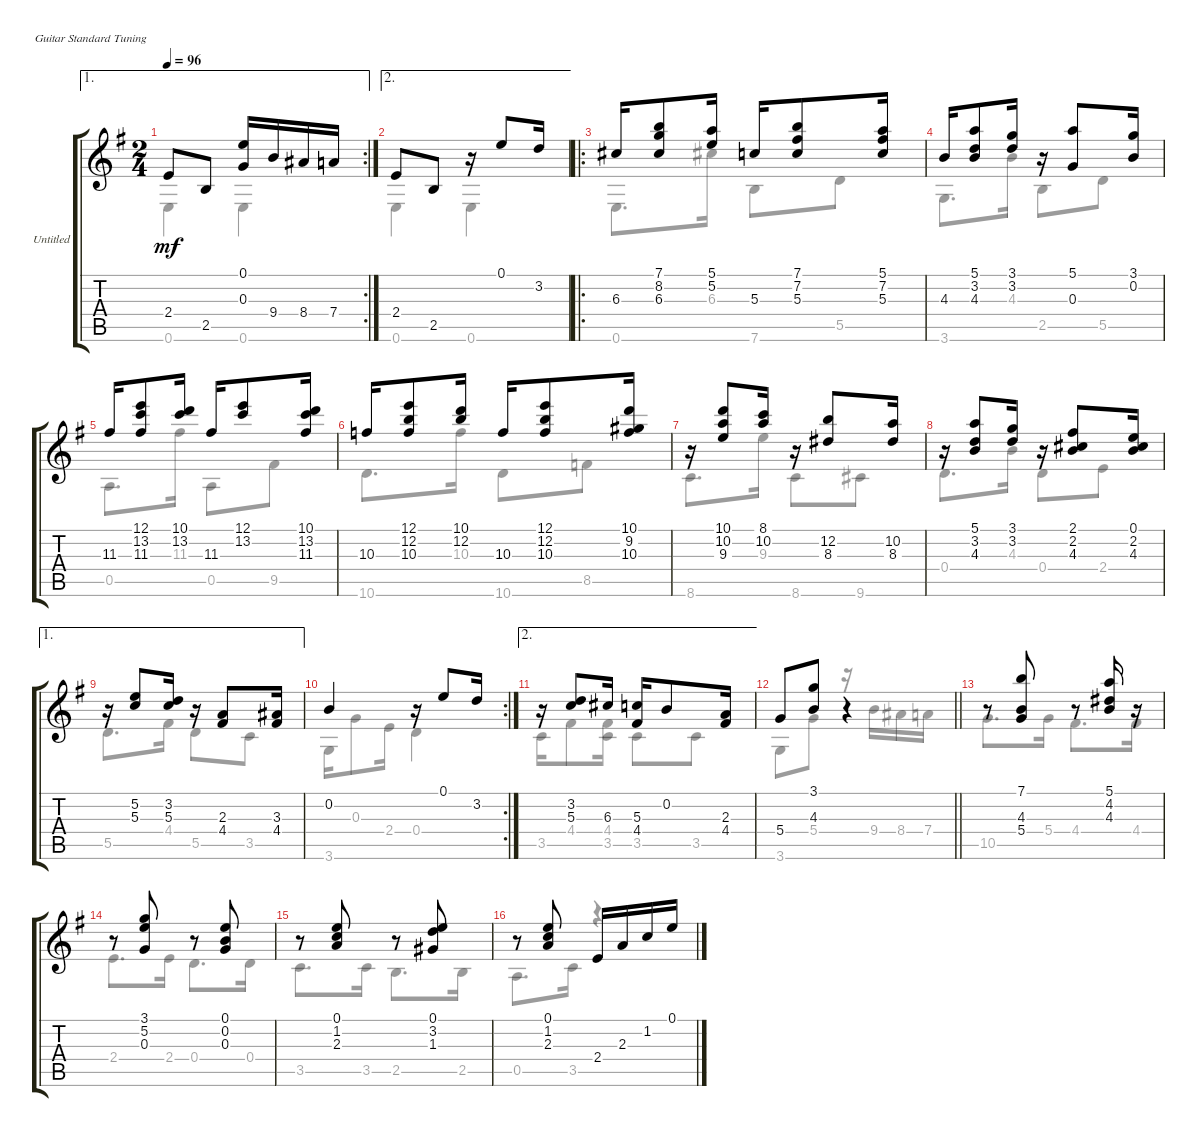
\bracketExtendMode groupsimilarinstruments
\firstSystemTrackNameOrientation horizontal
\otherSystemsTrackNameOrientation horizontal
\track ("Untitled" "Untitled") {instrument acousticguitarnylon}
\staff {score tabs}
\tuning (E4 B3 G3 D3 A2 E2)
\voice
\ae 1
\rc 2
\ts (2 4)
\tempo 96
\clef g2
\ks g
2.4.8{dy mf} 2.5.8 (0.1 0.3).16 9.4.16 8.4.16 7.4.16 |
\ae 2
2.4.8 2.5.8 r.16 0.1.8 3.2.16 |
\ro
6.3.16 (7.1 8.2 6.3).8 (5.1 5.2).16 5.3.16 (7.1 7.2 5.3).8 (5.1 7.2 5.3).16 |
4.3.16 (5.1 3.2 4.3).8 (3.1 3.2).16 r.16 (5.1 0.3).8 (3.1 0.2).16 |
11.3.16 (12.1 13.2 11.3).8 (10.1 13.2).16 11.3.16 (12.1 13.2).8 (10.1 13.2 11.3).16 |
10.3.16 (12.1 12.2 10.3).8 (10.1 12.2).16 10.3.16 (12.1 12.2 10.3).8 (10.1 9.2 10.3).16 |
r.16 (10.1 10.2 9.3).8 (8.1 10.2).16 r.16 (12.2 8.3).8 (10.2 8.3).16 |
r.16 (5.1 3.2 4.3).8 (3.1 3.2).16 r.16 (2.1 2.2 4.3).8 (0.1 2.2 4.3).16 |
\ae 1
r.16 (5.2 5.3).8 (3.2 5.3).16 r.16 (2.3 4.4).8 (3.3 4.4).16 |
\rc 2
0.2.4 r.16 0.1.8 3.2.16 |
\ae 2
r.16 (3.2 5.3).8 6.3.16 (5.3 4.4).16 0.2.8 (2.3 4.4).16 |
\barLineRight lightlight
5.4.8 (3.1 4.3).8 r.4 |
r.8 (7.1 4.3 5.4).8 r.8 (5.1 4.2 4.3).16 r.16 |
r.8 (3.1 5.2 0.3).8 r.8 (0.1 0.2 0.3).8 |
r.8 (0.1 1.2 2.3).8 r.8 (0.1 3.2 1.3).8 |
r.8 (0.1 1.2 2.3).8 2.4.16 2.3.16 1.2.16 0.1.16
\voice
\clef g2
\ottava regular
\simile none
\ks g
0.6.4{dy mf} 0.6.4 |
0.6.4 0.6.4 |
0.6.8{d} 6.3.16 7.6.8 5.5.8 |
3.6.8{d} 4.3.16 2.5.8 5.5.8 |
0.5.8{d} 11.3.16 0.5.8 9.5.8 |
10.6.8{d} 10.3.16 10.6.8 8.5.8 |
8.6.8{d} 9.3.16 8.6.8 9.6.8 |
0.4.8{d} 4.3.16 0.4.8 2.4.8 |
5.5.8{d} 4.4.16 5.5.8 3.5.8 |
3.6.16 0.3.8 2.4.16 0.4.4 |
3.5.16 4.4.8 (4.4 3.5).16 3.5.8 3.5.8 |
\barLineRight lightlight
3.6.8 5.4.8 r.16 9.4.16 8.4.16 7.4.16 |
10.5.8{d} 5.4.16 4.4.8{d} 4.4.16 |
2.4.8{d} 2.4.16 0.4.8{d} 0.4.16 |
3.5.8{d} 3.5.16 2.5.8{d} 2.5.16 |
0.5.8{d} 3.5.16 r.4
